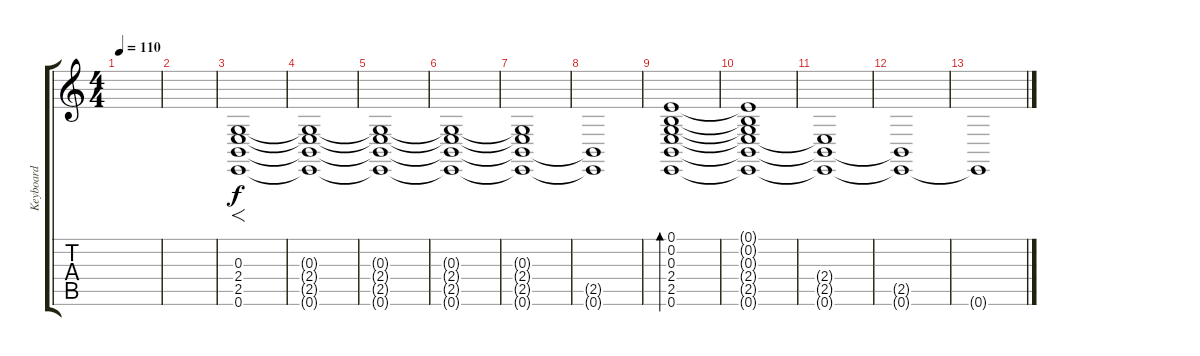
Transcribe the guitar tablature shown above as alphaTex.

\track ("Keyboard" "Keyboard") {instrument stringensemble1}
\staff {score tabs}
\tuning (E4 B3 G3 D3 A2 E2) {hide}
\ts (4 4)
\tempo 110
\clef g2
\ks c
|
|
(0.3 2.4 2.5 0.6).1{f} |
(0.3{t} 2.4{t} 2.5{t} 0.6{t}).1 |
(0.3{t} 2.4{t} 2.5{t} 0.6{t}).1 |
(0.3{t} 2.4{t} 2.5{t} 0.6{t}).1 |
(0.3{t} 2.4{t} 2.5{t} 0.6{t}).1 |
(2.5{t} 0.6{t}).1 |
(0.1 0.2 0.3 2.4 2.5 0.6).1{bd 480} |
(0.1{t} 0.2{t} 0.3{t} 2.4{t} 2.5{t} 0.6{t}).1 |
(2.4{t} 2.5{t} 0.6{t}).1 |
(2.5{t} 0.6{t}).1 |
0.6{t}.1
